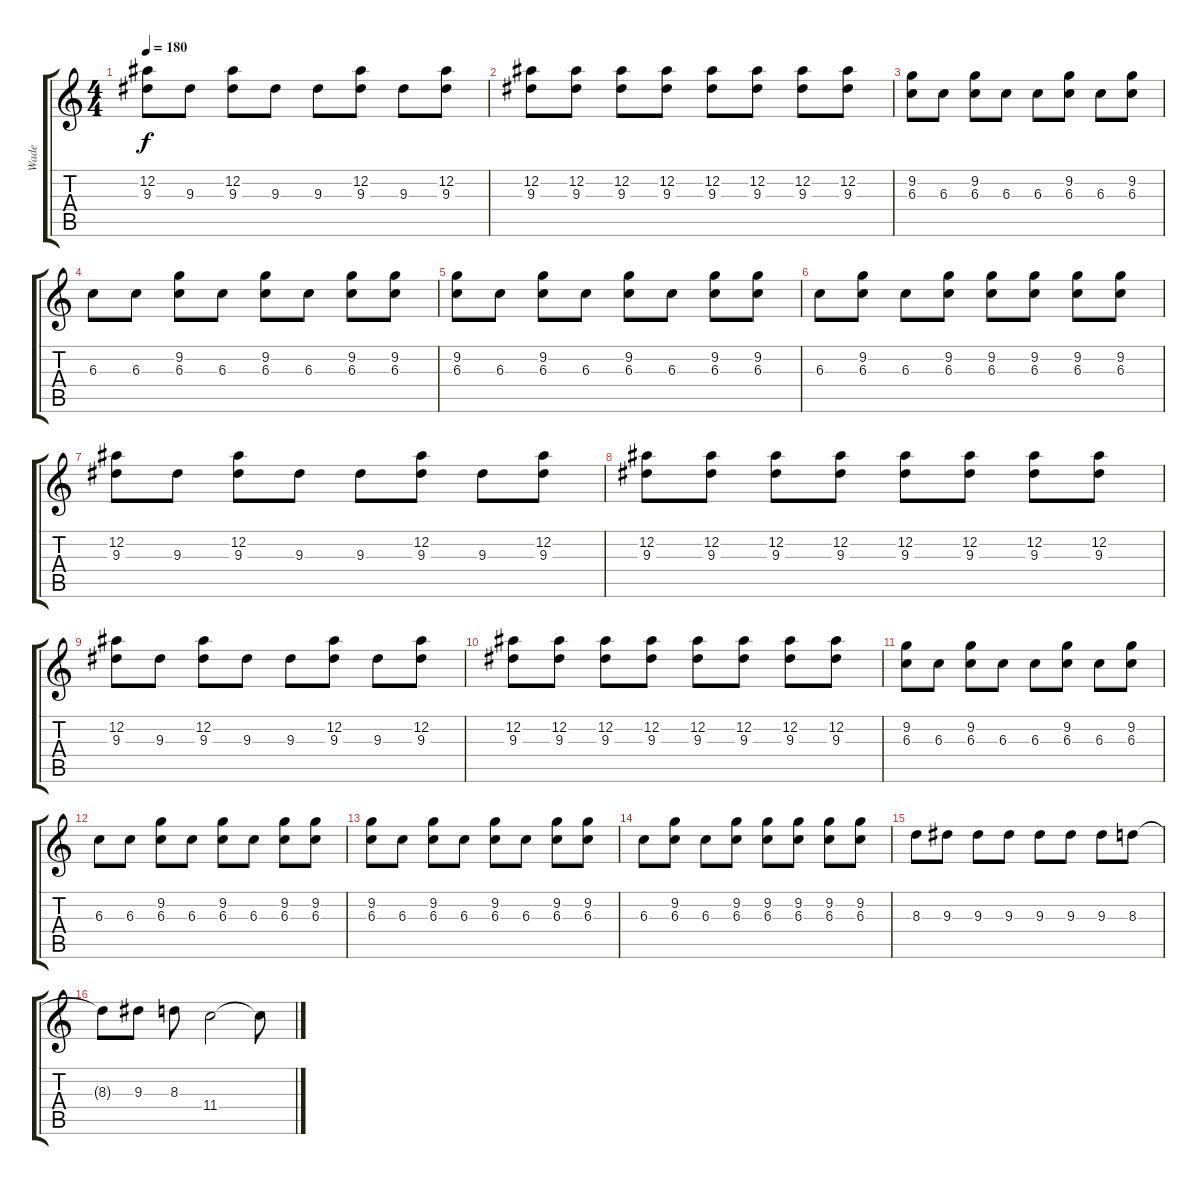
\track ("Wade" "Wade") {instrument distortionguitar}
\staff {score tabs}
\tuning (Eb4 Bb3 Gb3 Db3 Ab2 Eb2) {hide}
\ts (4 4)
\tempo 180
\clef g2
\ks c
(12.2 9.3).8{dy f} 9.3.8 (12.2 9.3).8 9.3.8 9.3.8 (12.2 9.3).8 9.3.8 (12.2 9.3).8 |
(12.2 9.3).8 (12.2 9.3).8 (12.2 9.3).8 (12.2 9.3).8 (12.2 9.3).8 (12.2 9.3).8 (12.2 9.3).8 (12.2 9.3).8 |
(9.2 6.3).8 6.3.8 (9.2 6.3).8 6.3.8 6.3.8 (9.2 6.3).8 6.3.8 (9.2 6.3).8 |
6.3.8 6.3.8 (9.2 6.3).8 6.3.8 (9.2 6.3).8 6.3.8 (9.2 6.3).8 (9.2 6.3).8 |
(9.2 6.3).8 6.3.8 (9.2 6.3).8 6.3.8 (9.2 6.3).8 6.3.8 (9.2 6.3).8 (9.2 6.3).8 |
6.3.8 (9.2 6.3).8 6.3.8 (9.2 6.3).8 (9.2 6.3).8 (9.2 6.3).8 (9.2 6.3).8 (9.2 6.3).8 |
(12.2 9.3).8 9.3.8 (12.2 9.3).8 9.3.8 9.3.8 (12.2 9.3).8 9.3.8 (12.2 9.3).8 |
(12.2 9.3).8 (12.2 9.3).8 (12.2 9.3).8 (12.2 9.3).8 (12.2 9.3).8 (12.2 9.3).8 (12.2 9.3).8 (12.2 9.3).8 |
(12.2 9.3).8 9.3.8 (12.2 9.3).8 9.3.8 9.3.8 (12.2 9.3).8 9.3.8 (12.2 9.3).8 |
(12.2 9.3).8 (12.2 9.3).8 (12.2 9.3).8 (12.2 9.3).8 (12.2 9.3).8 (12.2 9.3).8 (12.2 9.3).8 (12.2 9.3).8 |
(9.2 6.3).8 6.3.8 (9.2 6.3).8 6.3.8 6.3.8 (9.2 6.3).8 6.3.8 (9.2 6.3).8 |
6.3.8 6.3.8 (9.2 6.3).8 6.3.8 (9.2 6.3).8 6.3.8 (9.2 6.3).8 (9.2 6.3).8 |
(9.2 6.3).8 6.3.8 (9.2 6.3).8 6.3.8 (9.2 6.3).8 6.3.8 (9.2 6.3).8 (9.2 6.3).8 |
6.3.8 (9.2 6.3).8 6.3.8 (9.2 6.3).8 (9.2 6.3).8 (9.2 6.3).8 (9.2 6.3).8 (9.2 6.3).8 |
8.3.8 9.3.8 9.3.8 9.3.8 9.3.8 9.3.8 9.3.8 8.3.8 |
8.3{t}.8 9.3.8 8.3.8 11.4.2 11.4{t}.8
